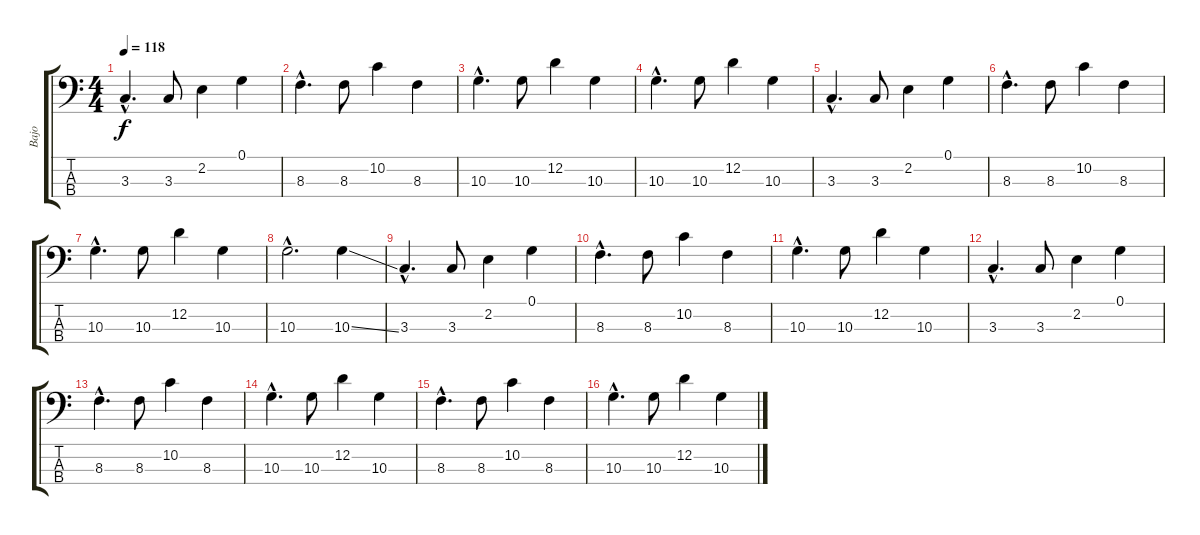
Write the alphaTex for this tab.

\track ("Bajo" "Bajo") {instrument electricbassfinger}
\staff {score tabs}
\tuning (G2 D2 A1 E1) {hide}
\ts (4 4)
\tempo 118
\clef f4
\ks c
3.3{hac}.4{d dy f} 3.3.8 2.2.4 0.1.4 |
8.3{hac}.4{d} 8.3.8 10.2.4 8.3.4 |
10.3{hac}.4{d} 10.3.8 12.2.4 10.3.4 |
10.3{hac}.4{d} 10.3.8 12.2.4 10.3.4 |
3.3{hac}.4{d} 3.3.8 2.2.4 0.1.4 |
8.3{hac}.4{d} 8.3.8 10.2.4 8.3.4 |
10.3{hac}.4{d} 10.3.8 12.2.4 10.3.4 |
10.3{hac}.2{d} 10.3{ss}.4 |
3.3{hac}.4{d} 3.3.8 2.2.4 0.1.4 |
8.3{hac}.4{d} 8.3.8 10.2.4 8.3.4 |
10.3{hac}.4{d} 10.3.8 12.2.4 10.3.4 |
3.3{hac}.4{d} 3.3.8 2.2.4 0.1.4 |
8.3{hac}.4{d} 8.3.8 10.2.4 8.3.4 |
10.3{hac}.4{d} 10.3.8 12.2.4 10.3.4 |
8.3{hac}.4{d} 8.3.8 10.2.4 8.3.4 |
10.3{hac}.4{d} 10.3.8 12.2.4 10.3.4
